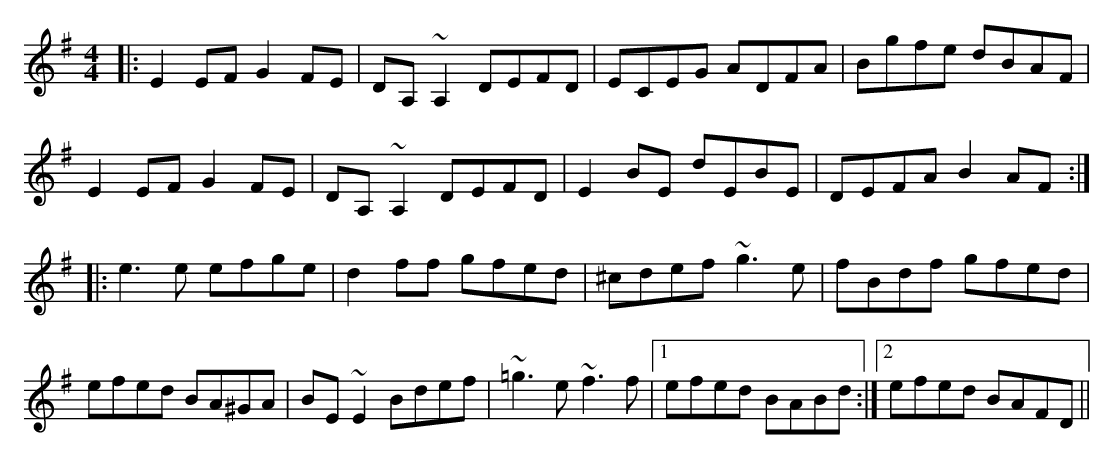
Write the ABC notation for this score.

X:1
M:4/4
K:Emin
|:E2EF G2FE|DA, ~A,2 DEFD|ECEG ADFA|Bgfe dBAF|
E2EF G2FE|DA, ~A,2 DEFD|E2BE dEBE|DEFA B2AF:|
|:e3e efge|d2ff gfed|^cdef ~g3e|fBdf gfed|
efed BA^GA|BE~E2 Bdef|~=g3e ~f3f|1 efed BABd:|2 efed BAFD||
